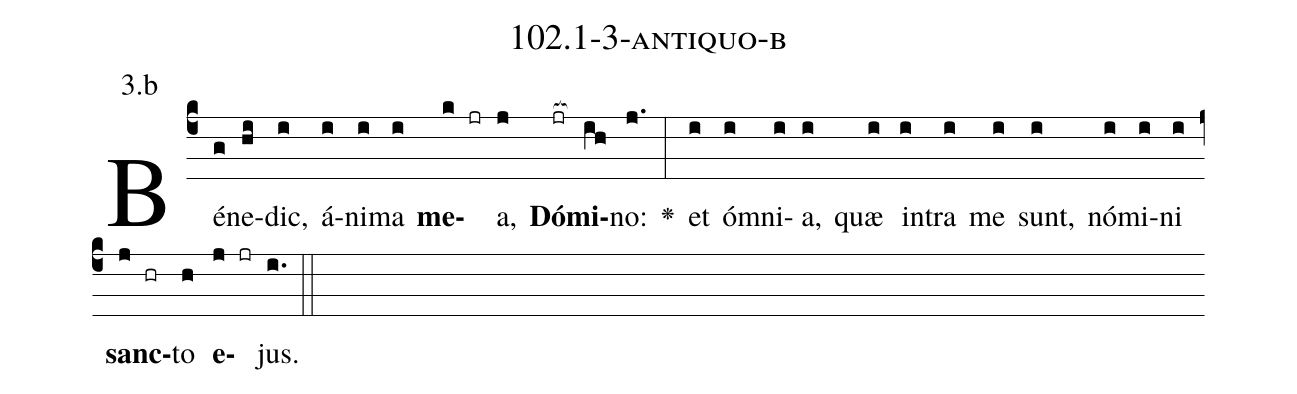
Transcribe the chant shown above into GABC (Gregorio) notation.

name: 102.1-3-antiquo-b;
annotation: 3.b;
%%
(c4)Bé(g)ne(hi)dic,(i) á(i)ni(i)ma(i) <b>me</b>(k jr)a,(j) <b>Dó</b>(jr[ocb:1{])<b>mi</b>(ih[ocb:0}])no:(j.) <v>\greheightstar</v>(:) et(i) óm(i)ni(i)a,(i) quæ(i) in(i)tra(i) me(i) sunt,(i) nó(i)mi(i)ni(i) <b>sanc</b>(j hr)to(h) <b>e</b>(j jr)jus.(i.) (::)


%E(i) u(i) o(j) u(h) a(j) e.(i.) (::)
